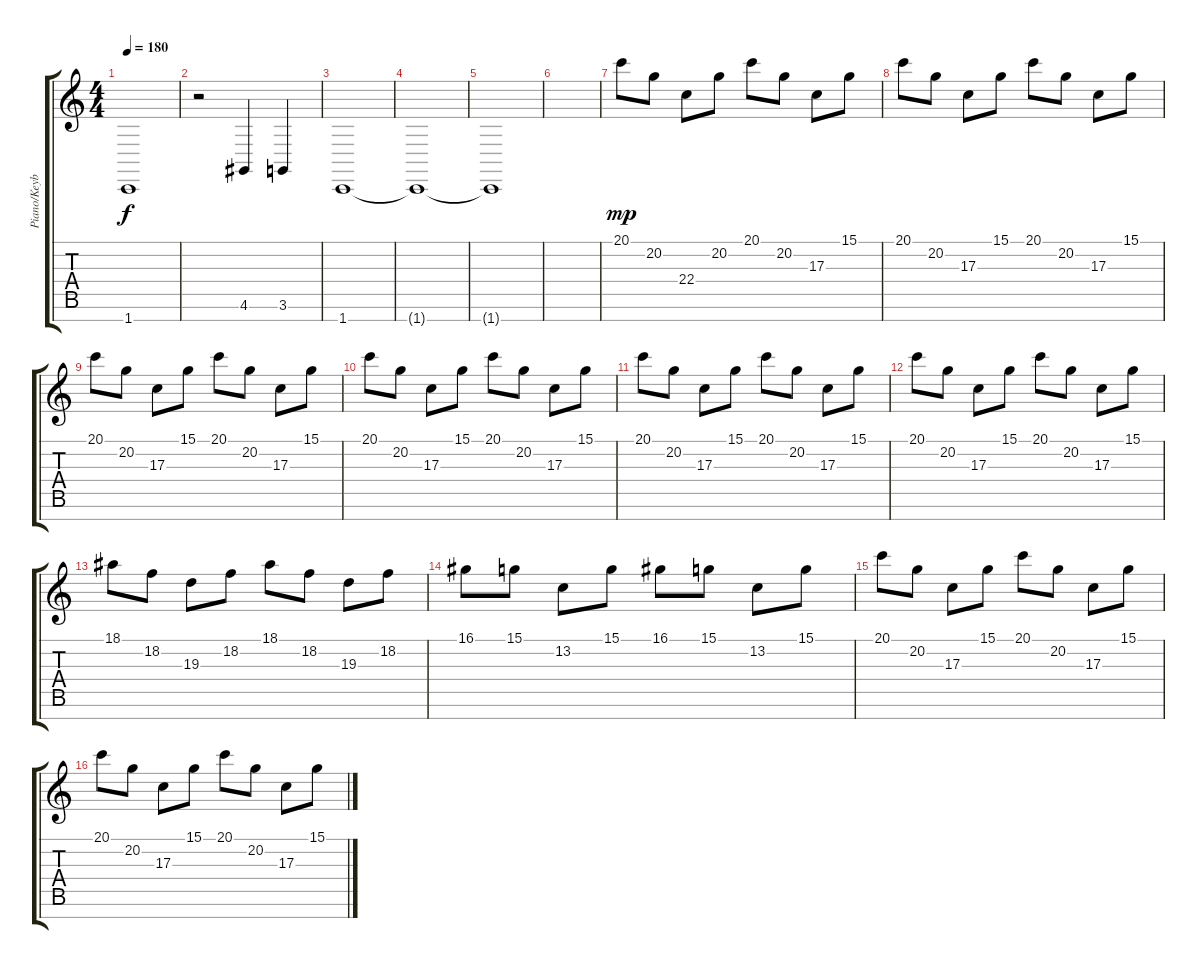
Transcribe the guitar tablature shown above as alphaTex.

\track ("Piano/Keyboard" "Piano/Keyb") {instrument acousticgrandpiano}
\staff {score tabs}
\tuning (E4 B3 G3 D3 A2 E2 B1) {hide}
\ts (4 4)
\tempo 180
\clef g2
\ks c
1.7{t}.1{dy f} |
r.2 4.6.4 3.6.4 |
1.7.1 |
1.7{t}.1 |
1.7{t}.1 |
|
20.1.8{dy mp balance 12} 20.2.8 22.4.8 20.2.8 20.1.8 20.2.8 17.3.8 15.1.8 |
20.1.8 20.2.8 17.3.8 15.1.8 20.1.8 20.2.8 17.3.8 15.1.8 |
20.1.8 20.2.8 17.3.8 15.1.8 20.1.8 20.2.8 17.3.8 15.1.8 |
20.1.8 20.2.8 17.3.8 15.1.8 20.1.8 20.2.8 17.3.8 15.1.8 |
20.1.8 20.2.8 17.3.8 15.1.8 20.1.8 20.2.8 17.3.8 15.1.8 |
20.1.8 20.2.8 17.3.8 15.1.8 20.1.8 20.2.8 17.3.8 15.1.8 |
18.1.8 18.2.8 19.3.8 18.2.8 18.1.8 18.2.8 19.3.8 18.2.8 |
16.1.8 15.1.8 13.2.8 15.1.8 16.1.8 15.1.8 13.2.8 15.1.8 |
20.1.8 20.2.8 17.3.8 15.1.8 20.1.8 20.2.8 17.3.8 15.1.8 |
20.1.8 20.2.8 17.3.8 15.1.8 20.1.8 20.2.8 17.3.8 15.1.8
